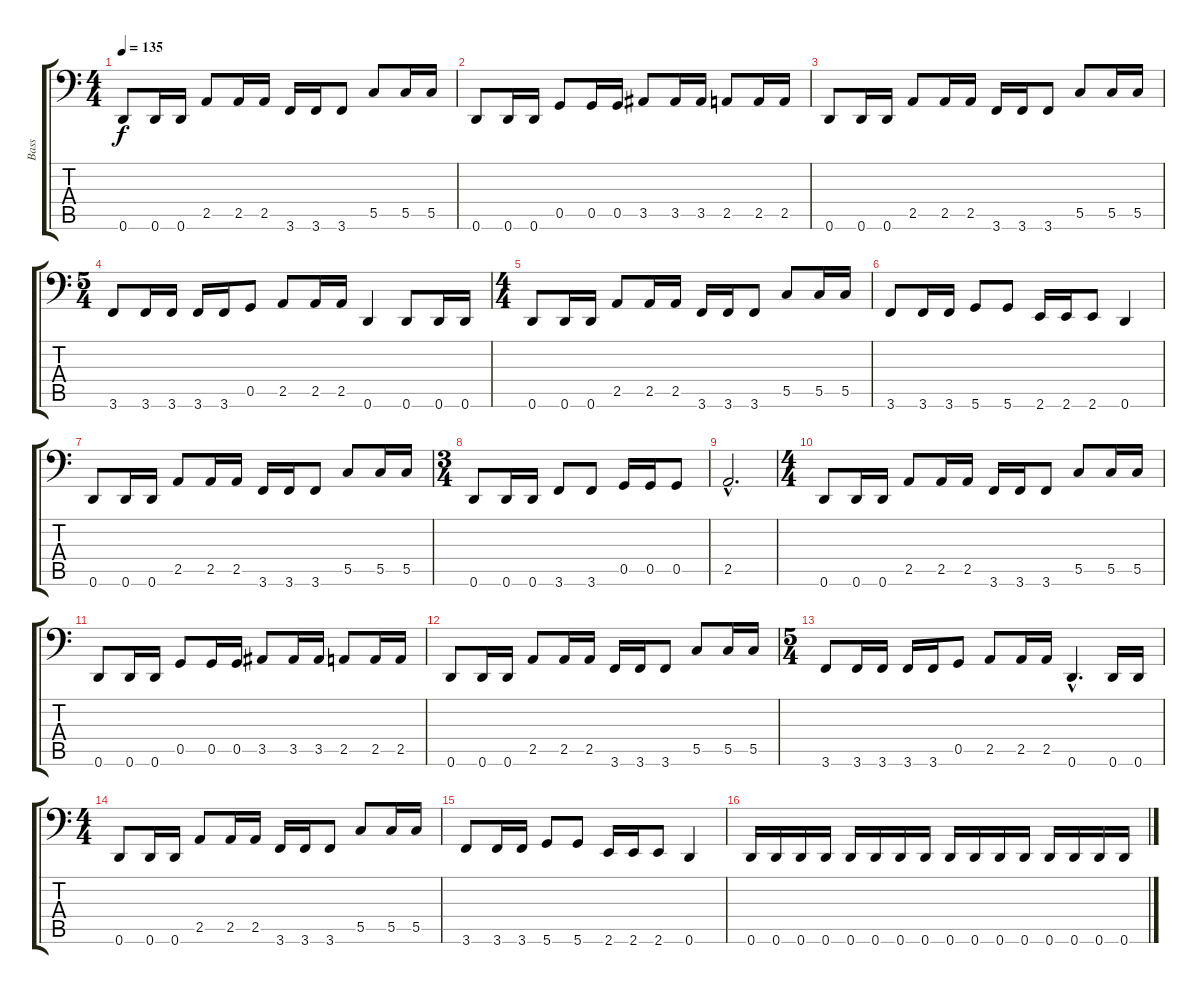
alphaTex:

\track ("Bass" "Bass") {instrument electricbasspick}
\staff {score tabs}
\tuning (D3 A2 F2 C2 G1 D1) {hide}
\ts (4 4)
\tempo 135
\clef f4
\ks c
0.6.8{dy f} 0.6.16 0.6.16 2.5.8 2.5.16 2.5.16 3.6.16 3.6.16 3.6.8 5.5.8 5.5.16 5.5.16 |
0.6.8 0.6.16 0.6.16 0.5.8 0.5.16 0.5.16 3.5.8 3.5.16 3.5.16 2.5.8 2.5.16 2.5.16 |
0.6.8 0.6.16 0.6.16 2.5.8 2.5.16 2.5.16 3.6.16 3.6.16 3.6.8 5.5.8 5.5.16 5.5.16 |
\ts (5 4)
3.6.8 3.6.16 3.6.16 3.6.16 3.6.16 0.5.8 2.5.8 2.5.16 2.5.16 0.6.4 0.6.8 0.6.16 0.6.16 |
\ts (4 4)
0.6.8 0.6.16 0.6.16 2.5.8 2.5.16 2.5.16 3.6.16 3.6.16 3.6.8 5.5.8 5.5.16 5.5.16 |
3.6.8 3.6.16 3.6.16 5.6.8 5.6.8 2.6.16 2.6.16 2.6.8 0.6.4 |
0.6.8 0.6.16 0.6.16 2.5.8 2.5.16 2.5.16 3.6.16 3.6.16 3.6.8 5.5.8 5.5.16 5.5.16 |
\ts (3 4)
0.6.8 0.6.16 0.6.16 3.6.8 3.6.8 0.5.16 0.5.16 0.5.8 |
2.5{hac}.2{d} |
\ts (4 4)
0.6.8 0.6.16 0.6.16 2.5.8 2.5.16 2.5.16 3.6.16 3.6.16 3.6.8 5.5.8 5.5.16 5.5.16 |
0.6.8 0.6.16 0.6.16 0.5.8 0.5.16 0.5.16 3.5.8 3.5.16 3.5.16 2.5.8 2.5.16 2.5.16 |
0.6.8 0.6.16 0.6.16 2.5.8 2.5.16 2.5.16 3.6.16 3.6.16 3.6.8 5.5.8 5.5.16 5.5.16 |
\ts (5 4)
3.6.8 3.6.16 3.6.16 3.6.16 3.6.16 0.5.8 2.5.8 2.5.16 2.5.16 0.6{hac}.4{d} 0.6.16 0.6.16 |
\ts (4 4)
0.6.8 0.6.16 0.6.16 2.5.8 2.5.16 2.5.16 3.6.16 3.6.16 3.6.8 5.5.8 5.5.16 5.5.16 |
3.6.8 3.6.16 3.6.16 5.6.8 5.6.8 2.6.16 2.6.16 2.6.8 0.6.4 |
0.6.16 0.6.16 0.6.16 0.6.16 0.6.16 0.6.16 0.6.16 0.6.16 0.6.16 0.6.16 0.6.16 0.6.16 0.6.16 0.6.16 0.6.16 0.6.16
